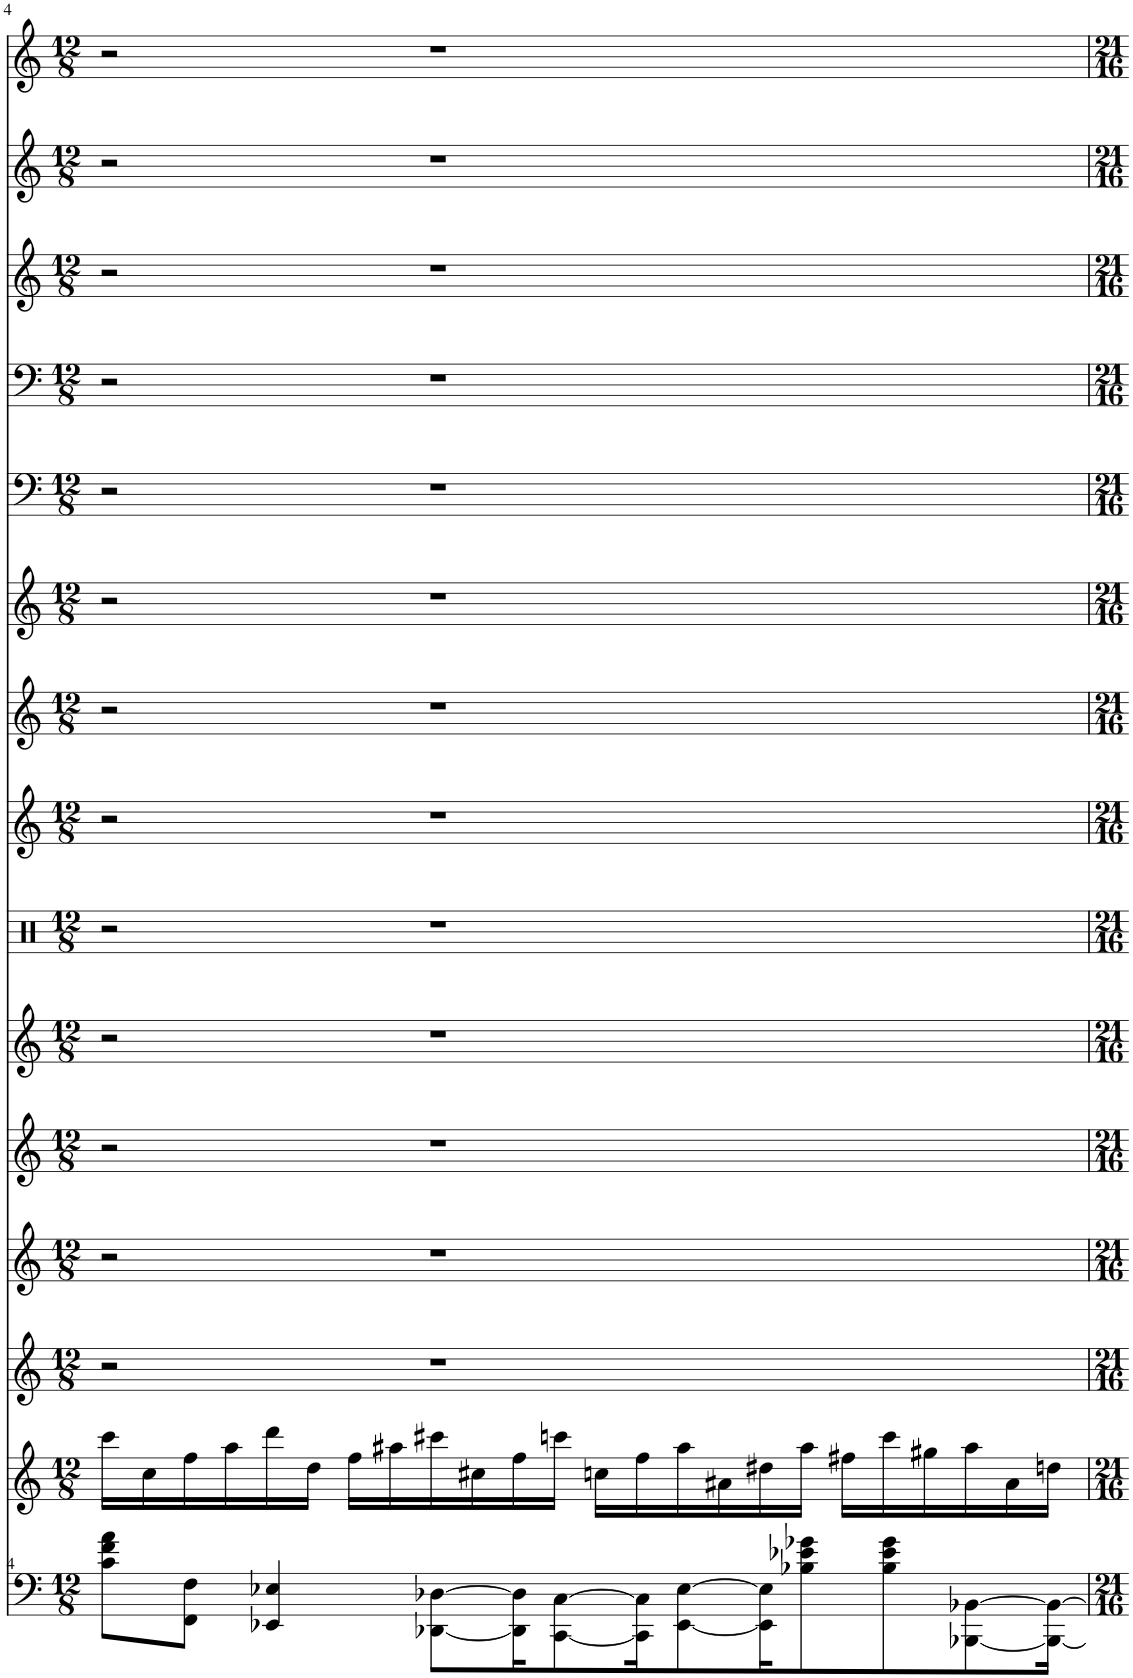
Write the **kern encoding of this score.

**kern	**kern	**kern	**kern	**kern	**kern	**kern	**kern	**kern	**kern	**kern	**kern	**kern	**kern	**kern
*part15	*part14	*part13	*part12	*part11	*part10	*part9	*part8	*part7	*part6	*part5	*part4	*part3	*part2	*part1
*staff15	*staff14	*staff13	*staff12	*staff11	*staff10	*staff9	*staff8	*staff7	*staff6	*staff5	*staff4	*staff3	*staff2	*staff1
*I"Solo LH	*I"Solo RH	*I"Saw Wave	*I"Solo Vox	*I"Piano	*I"Piano	*I"Drums	*I"Saw Wave	*I"Flute	*I"Clean Guitar	*I"Piano	*I"Fretless Bass	*I"Organ 1	*I"Distortion Guit	*I"Vocal
*	*	*	*	*I'Pno	*I'Pno	*	*	*I'Fl	*	*I'Pno	*	*	*	*I'V
!!LO:PB:g=z
*clefF4	*clefG2	*clefG2	*clefG2	*clefG2	*clefG2	*clefX	*clefG2	*clefG2	*clefG2	*clefF4	*clefF4	*clefG2	*clefG2	*clefG2
*k[]	*k[]	*k[]	*k[]	*k[]	*k[]	*k[]	*k[]	*k[]	*k[]	*k[]	*k[]	*k[]	*k[]	*k[]
*M12/8	*M12/8	*M12/8	*M12/8	*M12/8	*M12/8	*M12/8	*M12/8	*M12/8	*M12/8	*M12/8	*M12/8	*M12/8	*M12/8	*M12/8
=4	=4	=4	=4	=4	=4	=4	=4	=4	=4	=4	=4	=4	=4	=4
8c\ 8f\ 8a\L	16ccc\LL	2r	2r	2r	2r	2r	2r	2r	2r	2r	2r	2r	2r	2r
.	16cc\	.	.	.	.	.	.	.	.	.	.	.	.	.
8FF\ 8F\J	16ff\	.	.	.	.	.	.	.	.	.	.	.	.	.
.	16aa\	.	.	.	.	.	.	.	.	.	.	.	.	.
4EE-X/ 4E-X/	16ddd\	.	.	.	.	.	.	.	.	.	.	.	.	.
.	16dd\JJ	.	.	.	.	.	.	.	.	.	.	.	.	.
.	16ff\LL	.	.	.	.	.	.	.	.	.	.	.	.	.
.	16aa#X\	.	.	.	.	.	.	.	.	.	.	.	.	.
[8DD-X\ [8D-X\L	16ccc#X\	1r	1r	1r	1r	1r	1r	1r	1r	1r	1r	1r	1r	1r
.	16cc#X\	.	.	.	.	.	.	.	.	.	.	.	.	.
16DD-\] 16D-\]K	16ff\	.	.	.	.	.	.	.	.	.	.	.	.	.
[8CC\ [8C\	16cccn\JJ	.	.	.	.	.	.	.	.	.	.	.	.	.
.	16ccn\LL	.	.	.	.	.	.	.	.	.	.	.	.	.
16CC\] 16C\]K	16ff\	.	.	.	.	.	.	.	.	.	.	.	.	.
[8EE-\ [8E-\	16aa#\	.	.	.	.	.	.	.	.	.	.	.	.	.
.	16a#X\	.	.	.	.	.	.	.	.	.	.	.	.	.
16EE-\] 16E-\]K	16dd#X\	.	.	.	.	.	.	.	.	.	.	.	.	.
8B-X\ 8e-X\ 8g-X\	16aa#\JJ	.	.	.	.	.	.	.	.	.	.	.	.	.
.	16ff#X\LL	.	.	.	.	.	.	.	.	.	.	.	.	.
8B-\ 8e-\ 8g-\	16ccc\	.	.	.	.	.	.	.	.	.	.	.	.	.
.	16gg#X\	.	.	.	.	.	.	.	.	.	.	.	.	.
[8BBB-X\ [8BB-X\	16aa#\	.	.	.	.	.	.	.	.	.	.	.	.	.
.	16a#\	.	.	.	.	.	.	.	.	.	.	.	.	.
16BBB-\_ 16BB-\_Jk	16ddn\JJ	.	.	.	.	.	.	.	.	.	.	.	.	.
=	=	=	=	=	=	=	=	=	=	=	=	=	=	=
*-	*-	*-	*-	*-	*-	*-	*-	*-	*-	*-	*-	*-	*-	*-
